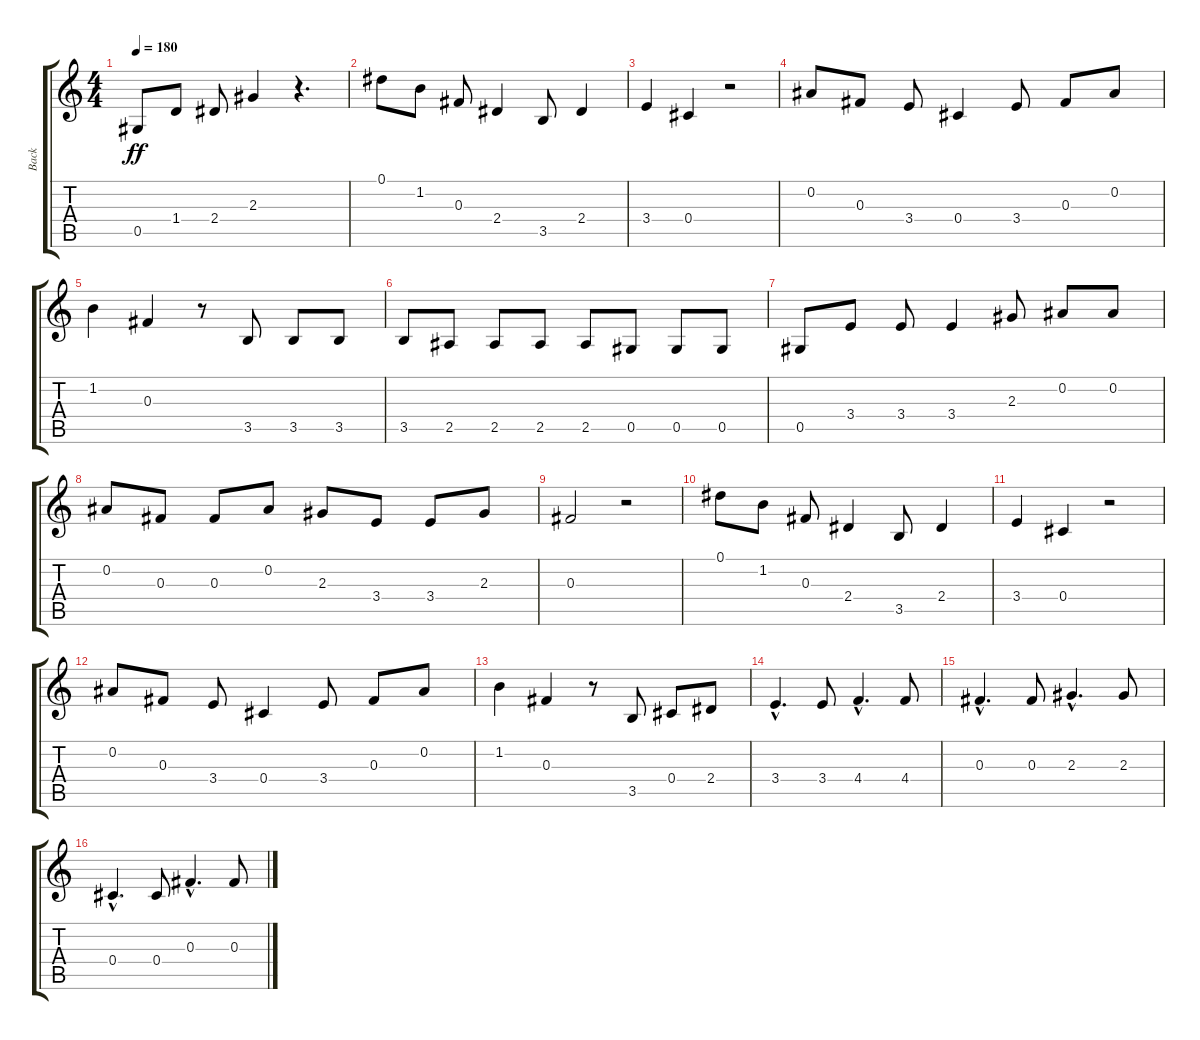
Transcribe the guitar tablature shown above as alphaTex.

\track ("Back" "Back") {instrument acousticguitarsteel}
\staff {score tabs}
\tuning (Eb4 Bb3 Gb3 Db3 Ab2 Eb2) {hide}
\ts (4 4)
\tempo 180
\clef g2
\ks c
0.5.8{dy ff} 1.4.8 2.4.8 2.3.4 r.4{d} |
0.1.8 1.2.8 0.3.8 2.4.4 3.5.8 2.4.4 |
3.4.4 0.4.4 r.2 |
0.2.8 0.3.8 3.4.8 0.4.4 3.4.8 0.3.8 0.2.8 |
1.2.4 0.3.4 r.8 3.5.8 3.5.8 3.5.8 |
3.5.8 2.5.8 2.5.8 2.5.8 2.5.8 0.5.8 0.5.8 0.5.8 |
0.5.8 3.4.8 3.4.8 3.4.4 2.3.8 0.2.8 0.2.8 |
0.2.8 0.3.8 0.3.8 0.2.8 2.3.8 3.4.8 3.4.8 2.3.8 |
0.3.2 r.2 |
0.1.8 1.2.8 0.3.8 2.4.4 3.5.8 2.4.4 |
3.4.4 0.4.4 r.2 |
0.2.8 0.3.8 3.4.8 0.4.4 3.4.8 0.3.8 0.2.8 |
1.2.4 0.3.4 r.8 3.5.8 0.4.8 2.4.8 |
3.4{hac}.4{d} 3.4.8 4.4{hac}.4{d} 4.4.8 |
0.3{hac}.4{d} 0.3.8 2.3{hac}.4{d} 2.3.8 |
0.4{hac}.4{d} 0.4.8 0.3{hac}.4{d} 0.3.8
